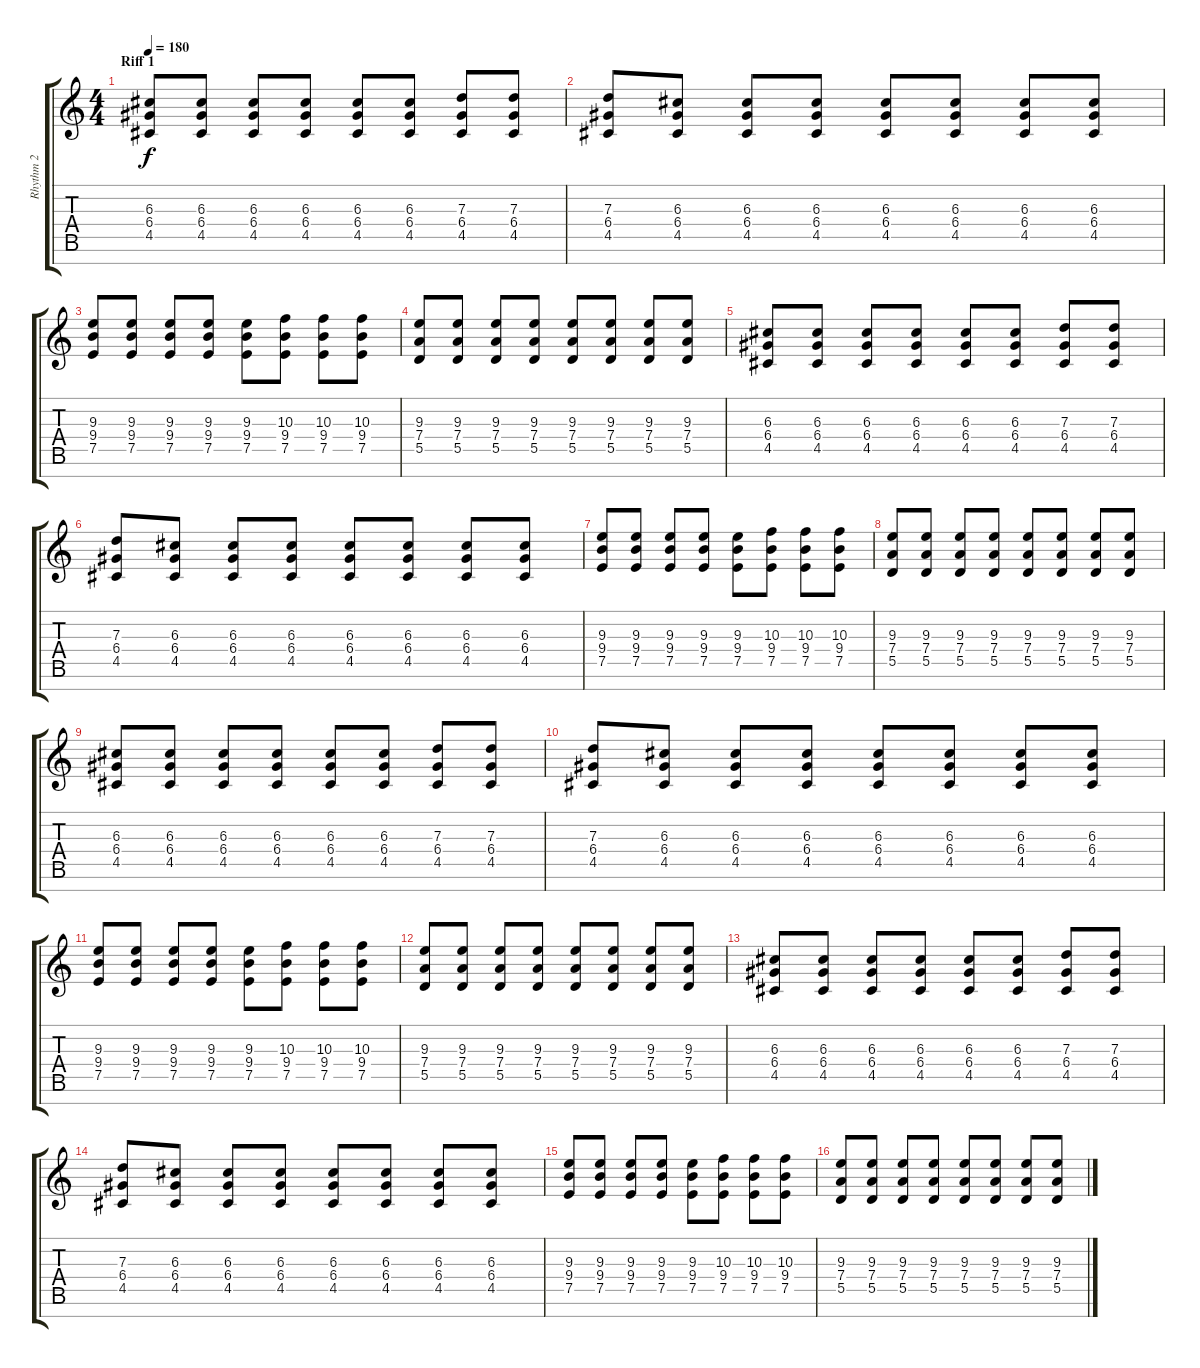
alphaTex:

\track ("Rhythm 2" "Rhythm 2") {instrument overdrivenguitar}
\staff {score tabs}
\tuning (E4 B3 G3 D3 A2 E2 B1) {hide}
\ts (4 4)
\section ("" "Riff 1")
\tempo 180
\clef g2
\ks c
(6.3 6.4 4.5).8{dy f} (6.3 6.4 4.5).8 (6.3 6.4 4.5).8 (6.3 6.4 4.5).8 (6.3 6.4 4.5).8 (6.3 6.4 4.5).8 (7.3 6.4 4.5).8 (7.3 6.4 4.5).8 |
(7.3 6.4 4.5).8 (6.3 6.4 4.5).8 (6.3 6.4 4.5).8 (6.3 6.4 4.5).8 (6.3 6.4 4.5).8 (6.3 6.4 4.5).8 (6.3 6.4 4.5).8 (6.3 6.4 4.5).8 |
(9.3 9.4 7.5).8 (9.3 9.4 7.5).8 (9.3 9.4 7.5).8 (9.3 9.4 7.5).8 (9.3 9.4 7.5).8 (10.3 9.4 7.5).8 (10.3 9.4 7.5).8 (10.3 9.4 7.5).8 |
(9.3 7.4 5.5).8 (9.3 7.4 5.5).8 (9.3 7.4 5.5).8 (9.3 7.4 5.5).8 (9.3 7.4 5.5).8 (9.3 7.4 5.5).8 (9.3 7.4 5.5).8 (9.3 7.4 5.5).8 |
(6.3 6.4 4.5).8 (6.3 6.4 4.5).8 (6.3 6.4 4.5).8 (6.3 6.4 4.5).8 (6.3 6.4 4.5).8 (6.3 6.4 4.5).8 (7.3 6.4 4.5).8 (7.3 6.4 4.5).8 |
(7.3 6.4 4.5).8 (6.3 6.4 4.5).8 (6.3 6.4 4.5).8 (6.3 6.4 4.5).8 (6.3 6.4 4.5).8 (6.3 6.4 4.5).8 (6.3 6.4 4.5).8 (6.3 6.4 4.5).8 |
(9.3 9.4 7.5).8 (9.3 9.4 7.5).8 (9.3 9.4 7.5).8 (9.3 9.4 7.5).8 (9.3 9.4 7.5).8 (10.3 9.4 7.5).8 (10.3 9.4 7.5).8 (10.3 9.4 7.5).8 |
(9.3 7.4 5.5).8 (9.3 7.4 5.5).8 (9.3 7.4 5.5).8 (9.3 7.4 5.5).8 (9.3 7.4 5.5).8 (9.3 7.4 5.5).8 (9.3 7.4 5.5).8 (9.3 7.4 5.5).8 |
(6.3 6.4 4.5).8 (6.3 6.4 4.5).8 (6.3 6.4 4.5).8 (6.3 6.4 4.5).8 (6.3 6.4 4.5).8 (6.3 6.4 4.5).8 (7.3 6.4 4.5).8 (7.3 6.4 4.5).8 |
(7.3 6.4 4.5).8 (6.3 6.4 4.5).8 (6.3 6.4 4.5).8 (6.3 6.4 4.5).8 (6.3 6.4 4.5).8 (6.3 6.4 4.5).8 (6.3 6.4 4.5).8 (6.3 6.4 4.5).8 |
(9.3 9.4 7.5).8 (9.3 9.4 7.5).8 (9.3 9.4 7.5).8 (9.3 9.4 7.5).8 (9.3 9.4 7.5).8 (10.3 9.4 7.5).8 (10.3 9.4 7.5).8 (10.3 9.4 7.5).8 |
(9.3 7.4 5.5).8 (9.3 7.4 5.5).8 (9.3 7.4 5.5).8 (9.3 7.4 5.5).8 (9.3 7.4 5.5).8 (9.3 7.4 5.5).8 (9.3 7.4 5.5).8 (9.3 7.4 5.5).8 |
(6.3 6.4 4.5).8 (6.3 6.4 4.5).8 (6.3 6.4 4.5).8 (6.3 6.4 4.5).8 (6.3 6.4 4.5).8 (6.3 6.4 4.5).8 (7.3 6.4 4.5).8 (7.3 6.4 4.5).8 |
(7.3 6.4 4.5).8 (6.3 6.4 4.5).8 (6.3 6.4 4.5).8 (6.3 6.4 4.5).8 (6.3 6.4 4.5).8 (6.3 6.4 4.5).8 (6.3 6.4 4.5).8 (6.3 6.4 4.5).8 |
(9.3 9.4 7.5).8 (9.3 9.4 7.5).8 (9.3 9.4 7.5).8 (9.3 9.4 7.5).8 (9.3 9.4 7.5).8 (10.3 9.4 7.5).8 (10.3 9.4 7.5).8 (10.3 9.4 7.5).8 |
(9.3 7.4 5.5).8 (9.3 7.4 5.5).8 (9.3 7.4 5.5).8 (9.3 7.4 5.5).8 (9.3 7.4 5.5).8 (9.3 7.4 5.5).8 (9.3 7.4 5.5).8 (9.3 7.4 5.5).8
